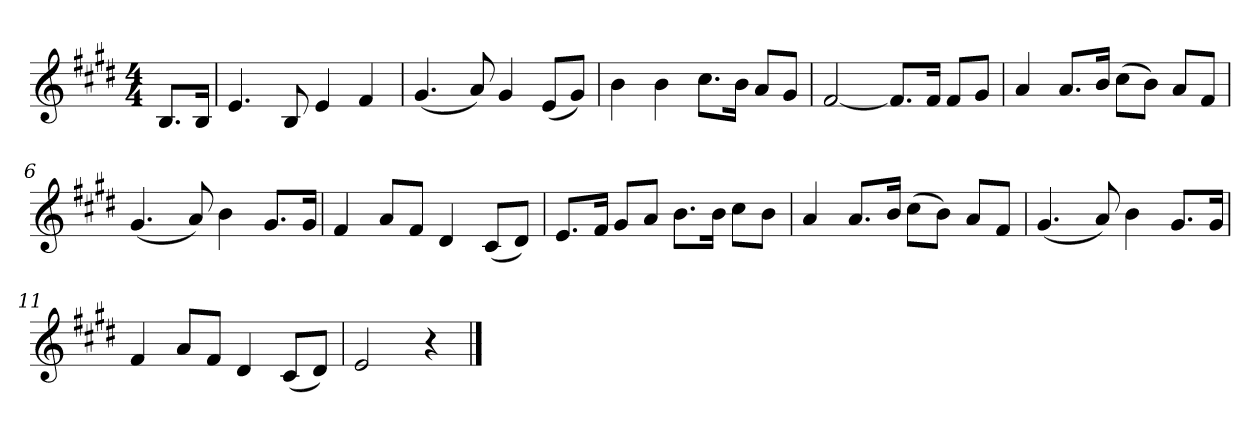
**kern
*part1
*staff1
*k[f#c#g#d#]
*M4/4
*MM120
=
8.BL
16BJk
=1
4.e
8B
4e
4f#
=2
(4.g#
8a)
4g#
(8eL
8g#J)
=3
4b
4b
8.cc#L
16bJk
8aL
8g#J
=4
[2f#
8.f#L]
16f#Jk
8f#L
8g#J
=5
4a
8.aL
16bJk
(8cc#L
8bJ)
8aL
8f#J
=6
(4.g#
8a)
4b
8.g#L
16g#Jk
=7
4f#
8aL
8f#J
4d#
(8c#L
8d#J)
=8
8.eL
16f#Jk
8g#L
8aJ
8.bL
16bJk
8cc#L
8bJ
=9
4a
8.aL
16bJk
(8cc#L
8bJ)
8aL
8f#J
=10
(4.g#
8a)
4b
8.g#L
16g#Jk
=11
4f#
8aL
8f#J
4d#
(8c#L
8d#J)
=12
2e
4r
==
*-
